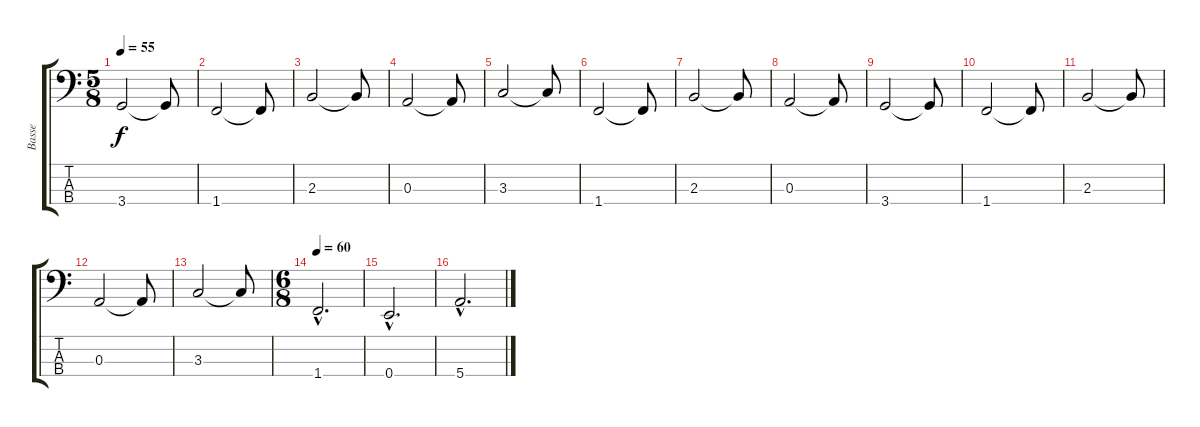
\track ("Basse" "Basse") {instrument fretlessbass}
\staff {score tabs}
\tuning (G2 D2 A1 E1) {hide}
\ts (5 8)
\tempo 55
\clef f4
\ks c
3.4.2{dy f} 3.4{t}.8 |
1.4.2 1.4{t}.8 |
2.3.2 2.3{t}.8 |
0.3.2 0.3{t}.8 |
3.3.2 3.3{t}.8 |
1.4.2 1.4{t}.8 |
2.3.2 2.3{t}.8 |
0.3.2 0.3{t}.8 |
3.4.2 3.4{t}.8 |
1.4.2 1.4{t}.8 |
2.3.2 2.3{t}.8 |
0.3.2 0.3{t}.8 |
3.3.2 3.3{t}.8 |
\ts (6 8)
\tempo 60
1.4{hac}.2{d} |
0.4{hac}.2{d} |
5.4{hac}.2{d}
